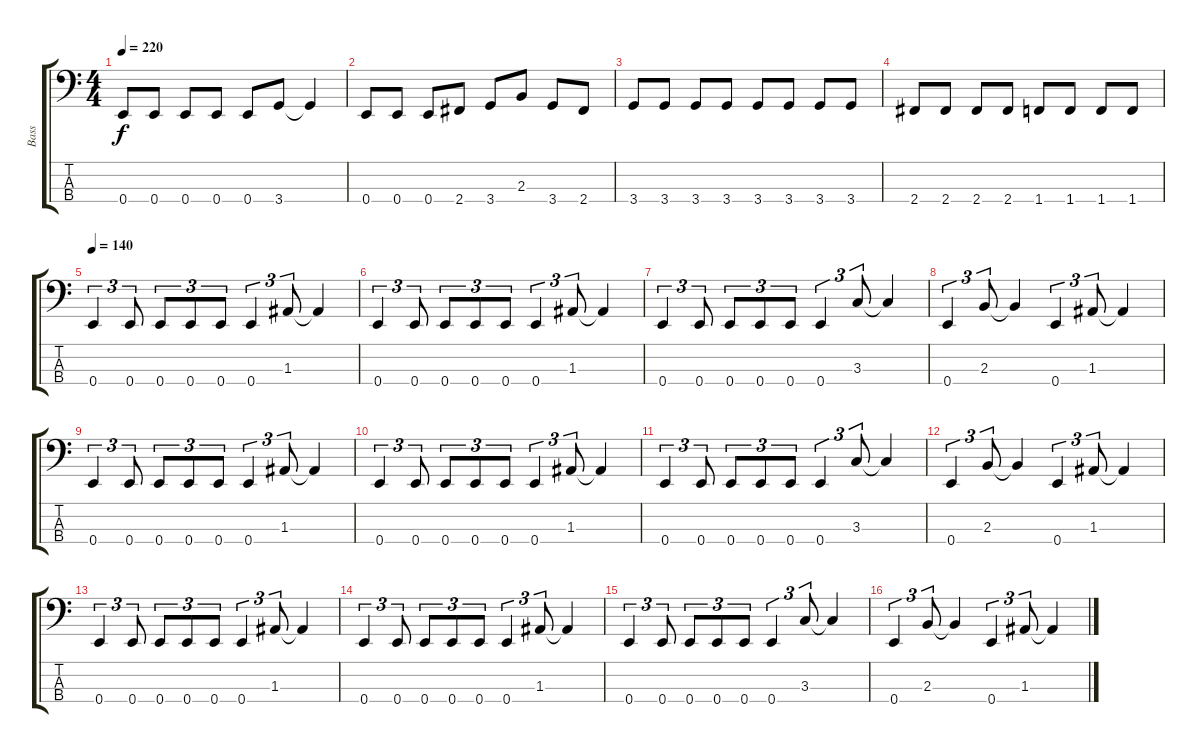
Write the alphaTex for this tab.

\track ("Bass" "Bass") {instrument electricbasspick}
\staff {score tabs}
\tuning (G2 D2 A1 E1) {hide}
\ts (4 4)
\tempo 220
\clef f4
\ks c
0.4.8{dy f} 0.4.8 0.4.8 0.4.8 0.4.8 3.4.8 3.4{t}.4 |
0.4.8 0.4.8 0.4.8 2.4.8 3.4.8 2.3.8 3.4.8 2.4.8 |
3.4.8 3.4.8 3.4.8 3.4.8 3.4.8 3.4.8 3.4.8 3.4.8 |
2.4.8 2.4.8 2.4.8 2.4.8 1.4.8 1.4.8 1.4.8 1.4.8 |
\tempo 140
0.4.4{tu (3 2)} 0.4.8{tu (3 2)} 0.4.8{tu (3 2)} 0.4.8{tu (3 2)} 0.4.8{tu (3 2)} 0.4.4{tu (3 2)} 1.3.8{tu (3 2)} 1.3{t}.4 |
0.4.4{tu (3 2)} 0.4.8{tu (3 2)} 0.4.8{tu (3 2)} 0.4.8{tu (3 2)} 0.4.8{tu (3 2)} 0.4.4{tu (3 2)} 1.3.8{tu (3 2)} 1.3{t}.4 |
0.4.4{tu (3 2)} 0.4.8{tu (3 2)} 0.4.8{tu (3 2)} 0.4.8{tu (3 2)} 0.4.8{tu (3 2)} 0.4.4{tu (3 2)} 3.3.8{tu (3 2)} 3.3{t}.4 |
0.4.4{tu (3 2)} 2.3.8{tu (3 2)} 2.3{t}.4 0.4.4{tu (3 2)} 1.3.8{tu (3 2)} 1.3{t}.4 |
0.4.4{tu (3 2)} 0.4.8{tu (3 2)} 0.4.8{tu (3 2)} 0.4.8{tu (3 2)} 0.4.8{tu (3 2)} 0.4.4{tu (3 2)} 1.3.8{tu (3 2)} 1.3{t}.4 |
0.4.4{tu (3 2)} 0.4.8{tu (3 2)} 0.4.8{tu (3 2)} 0.4.8{tu (3 2)} 0.4.8{tu (3 2)} 0.4.4{tu (3 2)} 1.3.8{tu (3 2)} 1.3{t}.4 |
0.4.4{tu (3 2)} 0.4.8{tu (3 2)} 0.4.8{tu (3 2)} 0.4.8{tu (3 2)} 0.4.8{tu (3 2)} 0.4.4{tu (3 2)} 3.3.8{tu (3 2)} 3.3{t}.4 |
0.4.4{tu (3 2)} 2.3.8{tu (3 2)} 2.3{t}.4 0.4.4{tu (3 2)} 1.3.8{tu (3 2)} 1.3{t}.4 |
0.4.4{tu (3 2)} 0.4.8{tu (3 2)} 0.4.8{tu (3 2)} 0.4.8{tu (3 2)} 0.4.8{tu (3 2)} 0.4.4{tu (3 2)} 1.3.8{tu (3 2)} 1.3{t}.4 |
0.4.4{tu (3 2)} 0.4.8{tu (3 2)} 0.4.8{tu (3 2)} 0.4.8{tu (3 2)} 0.4.8{tu (3 2)} 0.4.4{tu (3 2)} 1.3.8{tu (3 2)} 1.3{t}.4 |
0.4.4{tu (3 2)} 0.4.8{tu (3 2)} 0.4.8{tu (3 2)} 0.4.8{tu (3 2)} 0.4.8{tu (3 2)} 0.4.4{tu (3 2)} 3.3.8{tu (3 2)} 3.3{t}.4 |
0.4.4{tu (3 2)} 2.3.8{tu (3 2)} 2.3{t}.4 0.4.4{tu (3 2)} 1.3.8{tu (3 2)} 1.3{t}.4
